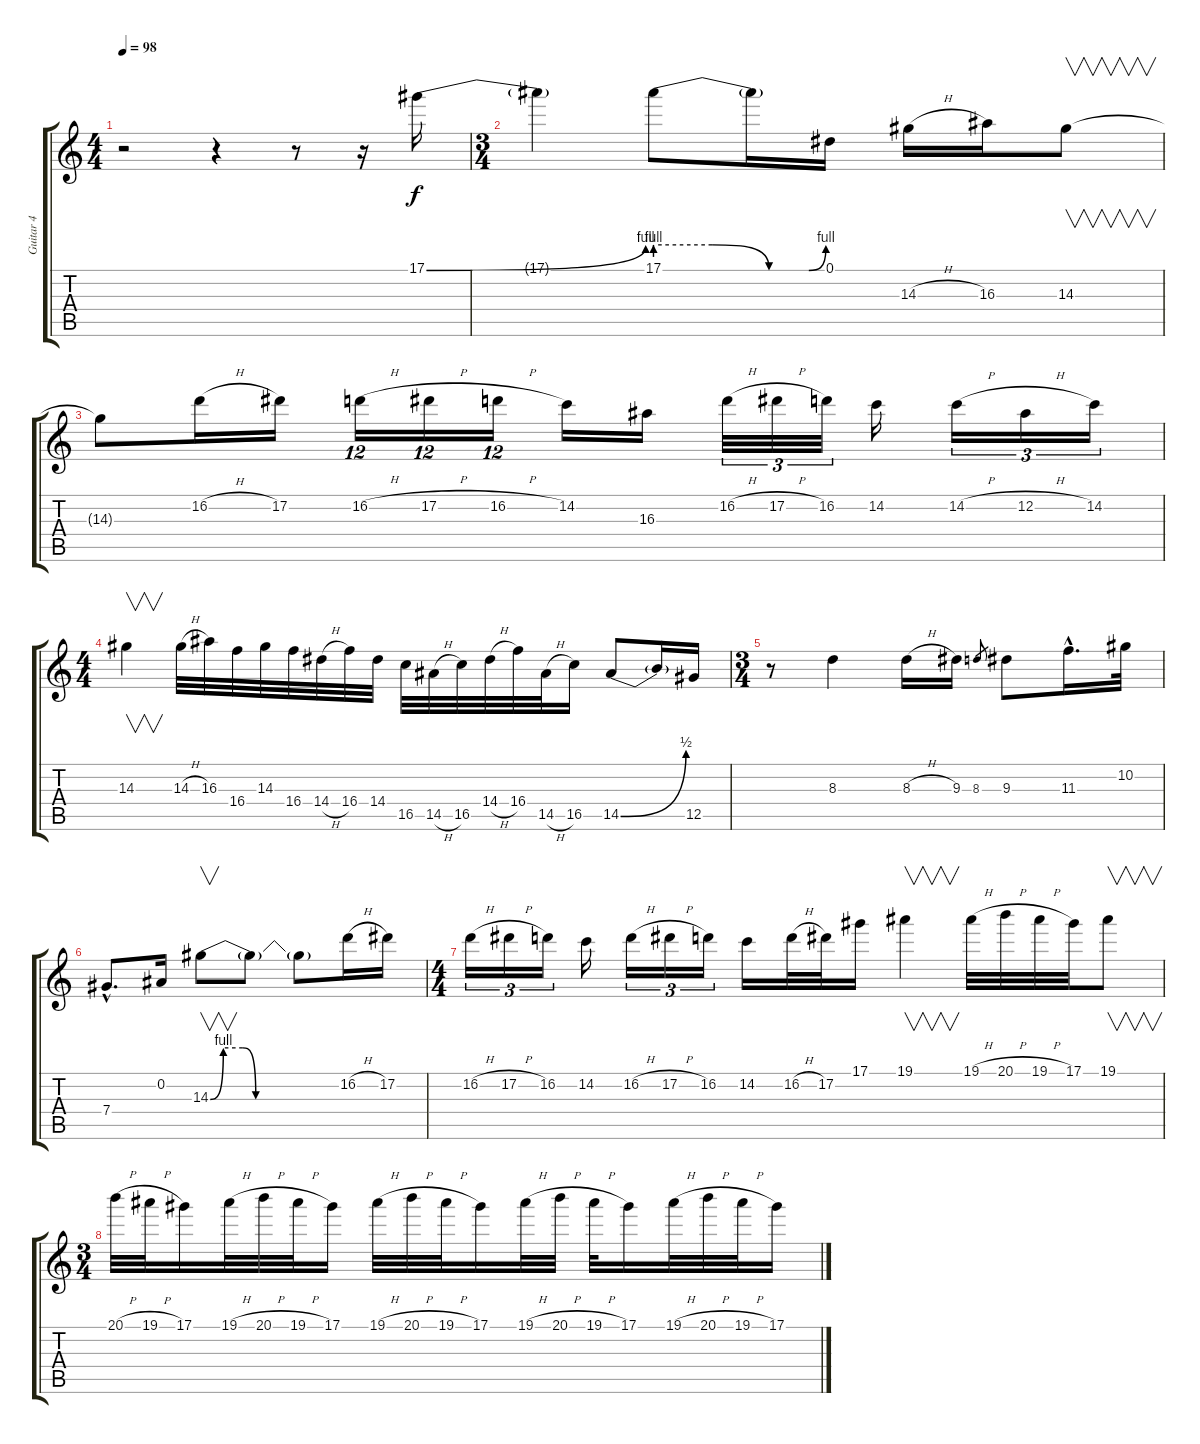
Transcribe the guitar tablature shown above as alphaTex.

\track ("Guitar 4" "Guitar 4") {instrument distortionguitar}
\staff {score tabs}
\tuning (Eb4 Bb3 Gb3 Db3 Ab2 Eb2) {hide}
\ts (4 4)
\tempo 98
\clef g2
\ks c
r.2{dy f} r.4 r.8 r.16 17.1{be (bend 0 0 60 4)}.16 |
\ts (3 4)
17.1{t}.4 17.1{be (custom 0 4 20 4 40 0 51 0 54 0 60 4)}.8 17.1{t}.16 0.1.16 14.3{h}.16 16.3.16 14.3.8{v} |
14.3{t}.8 16.2{h}.16 17.2.16 16.2{h}.16{tu (12 8)} 17.2{h}.16{tu (12 8)} 16.2{h}.16{tu (12 8)} 14.2.16 16.3.16 16.2{h}.32{tu (3 2)} 17.2{h}.32{tu (3 2)} 16.2.32{tu (3 2)} 14.2.16 14.2{h}.16{tu (3 2)} 12.2{h}.16{tu (3 2)} 14.2.16{tu (3 2)} |
\ts (4 4)
14.3.4{v} 14.3{h}.32 16.3.32 16.4.32 14.3.32 16.4.32 14.4{h}.32 16.4.32 14.4.32 16.5.32 14.5{h}.32 16.5.32 14.4{h}.32 16.4.32 14.5{h}.32 16.5.16 14.5{be (bend 0 0 60 2)}.8 14.5{t}.16 12.5.16 |
\ts (3 4)
r.8 8.3.4 8.3{h}.16 9.3.16 8.3.8{gr} 9.3.8 11.3{hac}.16{d} 10.2.32 |
7.4{hac}.8{d} 0.2.16 14.3{be (custom 0 0 6 4 15 4 21 0 30 0 45 0 60 0)}.8{v} 14.3{t}.8 14.3{t}.8 16.2{h}.16 17.2.16 |
\ts (4 4)
16.2{h}.16{tu (3 2)} 17.2{h}.16{tu (3 2)} 16.2.16{tu (3 2)} 14.2.16 16.2{h}.16{tu (3 2)} 17.2{h}.16{tu (3 2)} 16.2.16{tu (3 2)} 14.2.16 16.2{h}.32 17.2.32 17.1.16 19.1.4{v} 19.1{h}.32 20.1{h}.32 19.1{h}.32 17.1.32 19.1.8{v} |
\ts (3 4)
20.1{h}.32 19.1{h}.32 17.1.16 19.1{h}.32 20.1{h}.32 19.1{h}.32 17.1.16 19.1{h}.32 20.1{h}.32 19.1{h}.32 17.1.16 19.1{h}.32 20.1{h}.32 19.1{h}.32 17.1.16 19.1{h}.32 20.1{h}.32 19.1{h}.32 17.1.16
